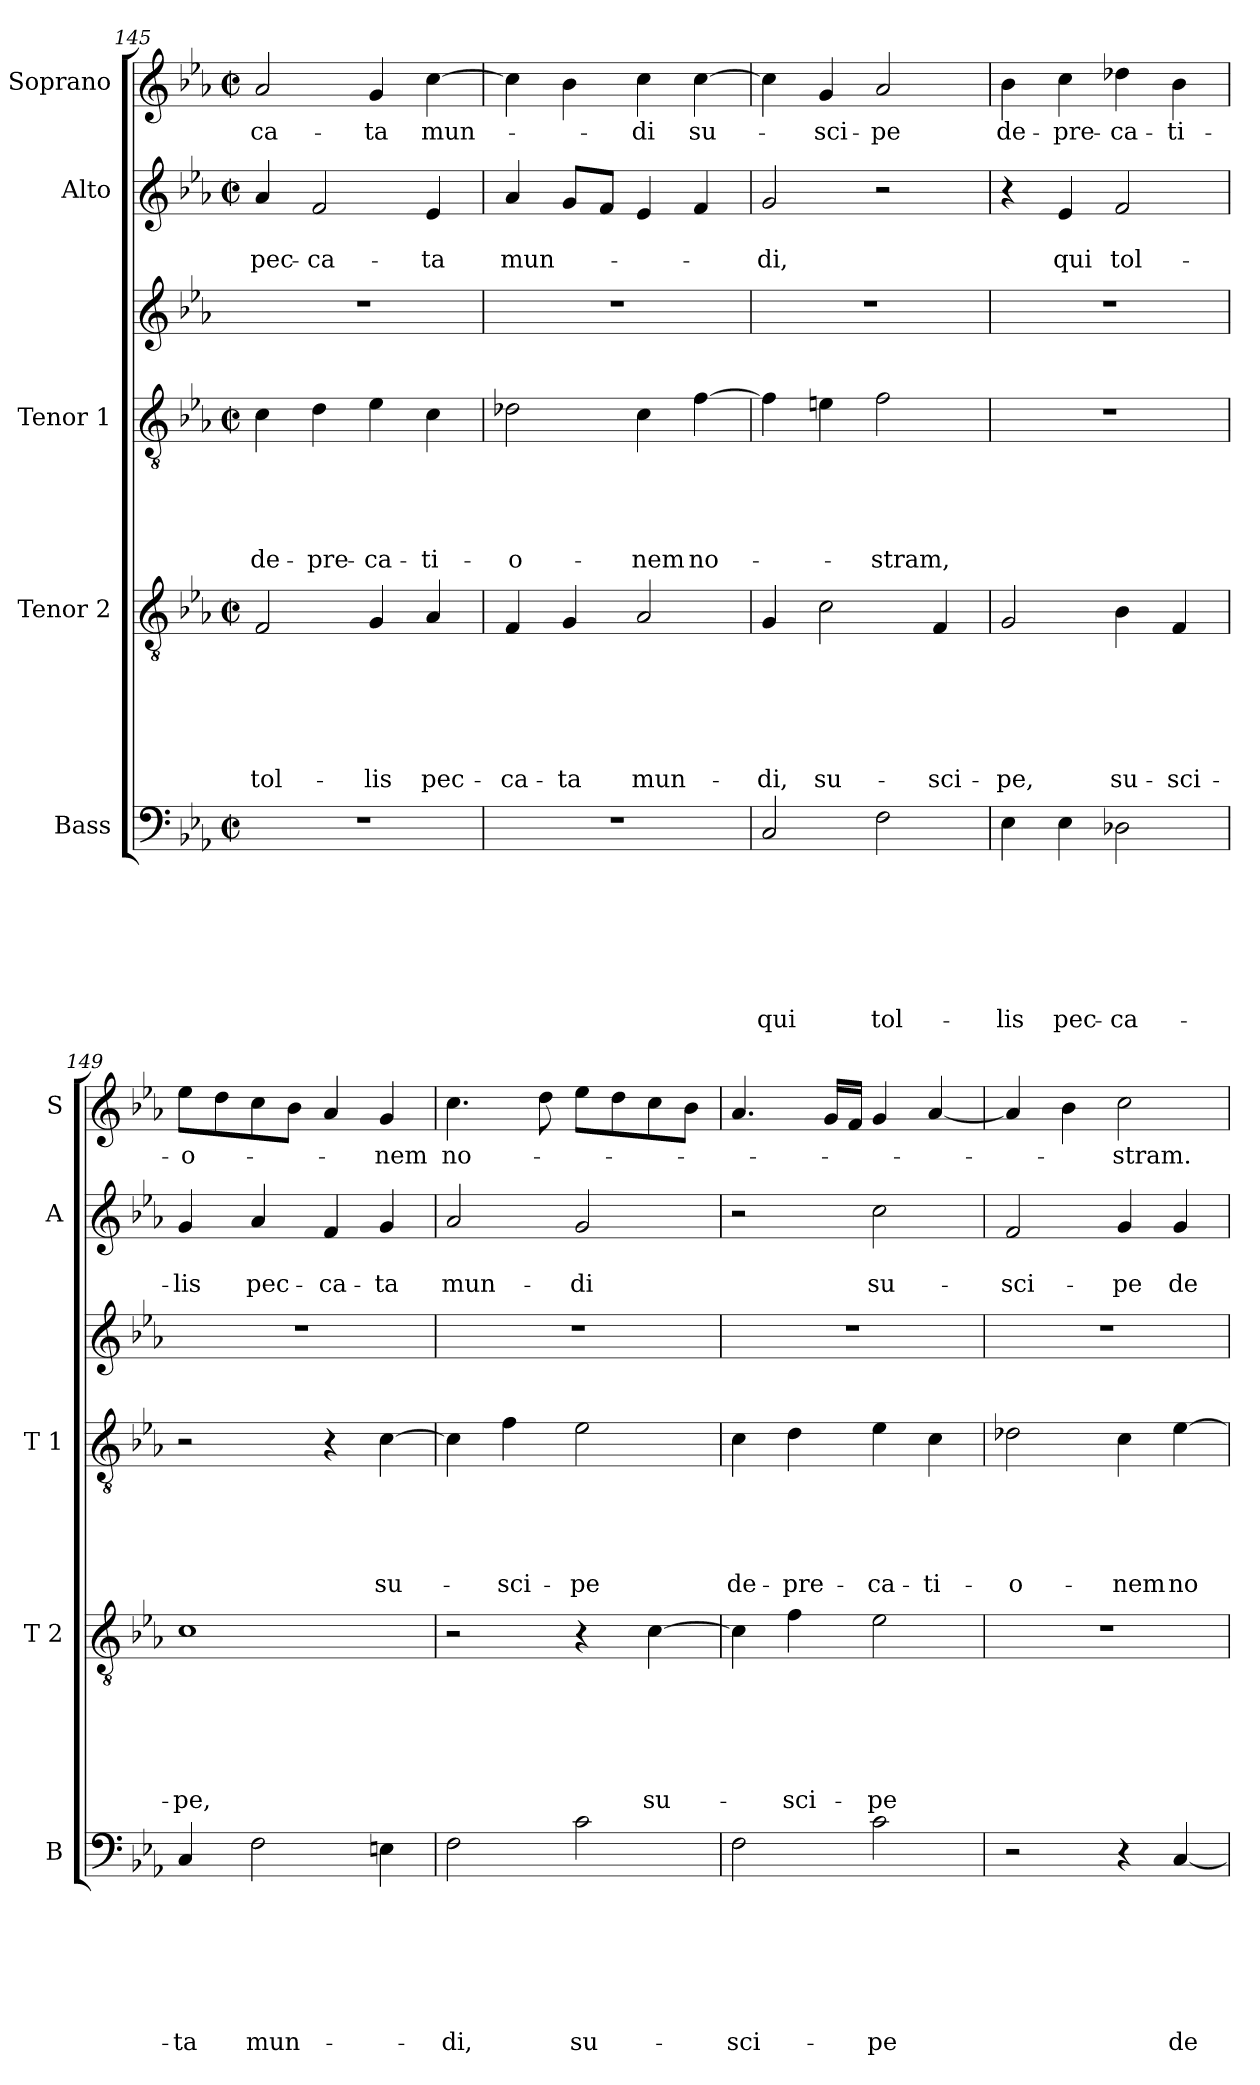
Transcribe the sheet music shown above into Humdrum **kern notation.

**kern	**text	**text	**text	**text	**text	**text	**text	**kern	**text	**text	**text	**text	**text	**text	**kern	**text	**text	**text	**text	**text	**kern	**kern	**text	**text	**kern	**text
*part6	*part6	*part6	*part6	*part6	*part6	*part6	*part6	*part5	*part5	*part5	*part5	*part5	*part5	*part5	*part4	*part4	*part4	*part4	*part4	*part4	*part3	*part2	*part2	*part2	*part1	*part1
*staff6	*staff6	*staff6	*staff6	*staff6	*staff6	*staff6	*staff6	*staff5	*staff5	*staff5	*staff5	*staff5	*staff5	*staff5	*staff4	*staff4	*staff4	*staff4	*staff4	*staff4	*staff3	*staff2	*staff2	*staff2	*staff1	*staff1
*I"Bass	*	*	*	*	*	*	*	*I"Tenor 2	*	*	*	*	*	*	*I"Tenor 1	*	*	*	*	*	*	*I"Alto	*	*	*I"Soprano	*
*I'B	*	*	*	*	*	*	*	*I'T 2	*	*	*	*	*	*	*I'T 1	*	*	*	*	*	*	*I'A	*	*	*I'S	*
!!LO:PB:g=z
*clefF4	*	*	*	*	*	*	*	*clefGv2	*	*	*	*	*	*	*clefGv2	*	*	*	*	*	*clefG2	*clefG2	*	*	*clefG2	*
*k[b-e-a-]	*	*	*	*	*	*	*	*k[b-e-a-]	*	*	*	*	*	*	*k[b-e-a-]	*	*	*	*	*	*k[b-e-a-]	*k[b-e-a-]	*	*	*k[b-e-a-]	*
*E-:	*	*	*	*	*	*	*	*E-:	*	*	*	*	*	*	*E-:	*	*	*	*	*	*E-:	*E-:	*	*	*E-:	*
*M2/2	*	*	*	*	*	*	*	*M2/2	*	*	*	*	*	*	*M2/2	*	*	*	*	*	*	*M2/2	*	*	*M2/2	*
*met(c|)	*	*	*	*	*	*	*	*met(c|)	*	*	*	*	*	*	*met(c|)	*	*	*	*	*	*	*met(c|)	*	*	*met(c|)	*
=145	=145	=145	=145	=145	=145	=145	=145	=145	=145	=145	=145	=145	=145	=145	=145	=145	=145	=145	=145	=145	=145	=145	=145	=145	=145	=145
!	!	!	!	!	!	!	!	!	!	!	!	!	!	!LO:LY:b	!	!	!	!	!	!LO:LY:b	!	!	!	!LO:LY:b	!	!LO:LY:b
1r	.	.	.	.	.	.	.	2F/	.	.	.	.	.	tol-	4c\	.	.	.	.	de-	1r	4a-/	.	pec-	2a-/	-ca-
!	!	!	!	!	!	!	!	!	!	!	!	!	!	!	!	!	!	!	!	!LO:LY:b	!	!	!	!LO:LY:b	!	!
.	.	.	.	.	.	.	.	.	.	.	.	.	.	.	4d\	.	.	.	.	-pre-	.	2f/	.	-ca-	.	.
!	!	!	!	!	!	!	!	!	!	!	!	!	!	!LO:LY:b	!	!	!	!	!	!LO:LY:b	!	!	!	!	!	!LO:LY:b
.	.	.	.	.	.	.	.	4G/	.	.	.	.	.	-lis	4e-\	.	.	.	.	-ca-	.	.	.	.	4g/	-ta
!	!	!	!	!	!	!	!	!	!	!	!	!	!	!LO:LY:b	!	!	!	!	!	!LO:LY:b	!	!	!	!LO:LY:b	!	!LO:LY:b
.	.	.	.	.	.	.	.	4A-/	.	.	.	.	.	pec-	4c\	.	.	.	.	-ti-	.	4e-/	.	-ta	[>4cc\	mun-
=146	=146	=146	=146	=146	=146	=146	=146	=146	=146	=146	=146	=146	=146	=146	=146	=146	=146	=146	=146	=146	=146	=146	=146	=146	=146	=146
!	!	!	!	!	!	!	!	!	!	!	!	!	!	!LO:LY:b	!	!	!	!	!	!LO:LY:b	!	!	!	!LO:LY:b	!	!
1r	.	.	.	.	.	.	.	4F/	.	.	.	.	.	-ca-	2d-X\	.	.	.	.	-o-	1r	4a-/	.	mun-	4cc\]	.
!	!	!	!	!	!	!	!	!	!	!	!	!	!	!LO:LY:b	!	!	!	!	!	!	!	!	!	!	!	!
.	.	.	.	.	.	.	.	4G/	.	.	.	.	.	-ta	.	.	.	.	.	.	.	8g/L	.	.	4b-\	.
.	.	.	.	.	.	.	.	.	.	.	.	.	.	.	.	.	.	.	.	.	.	8f/J	.	.	.	.
!	!	!	!	!	!	!	!	!	!	!	!	!	!	!LO:LY:b	!	!	!	!	!	!LO:LY:b	!	!	!	!	!	!LO:LY:b
.	.	.	.	.	.	.	.	2A-/	.	.	.	.	.	mun-	4c\	.	.	.	.	-nem	.	4e-/	.	.	4cc\	-di
!	!	!	!	!	!	!	!	!	!	!	!	!	!	!	!	!	!	!	!	!LO:LY:b	!	!	!	!	!	!LO:LY:b
.	.	.	.	.	.	.	.	.	.	.	.	.	.	.	[>4f\	.	.	.	.	no-	.	4f/	.	.	[>4cc\	su-
=147	=147	=147	=147	=147	=147	=147	=147	=147	=147	=147	=147	=147	=147	=147	=147	=147	=147	=147	=147	=147	=147	=147	=147	=147	=147	=147
!	!	!	!	!	!	!	!LO:LY:b	!	!	!	!	!	!	!LO:LY:b	!	!	!	!	!	!	!	!	!	!LO:LY:b	!	!
2C/	.	.	.	.	.	.	qui	4G/	.	.	.	.	.	-di,	4f\]	.	.	.	.	.	1r	2g/	.	-di,	4cc\]	.
!	!	!	!	!	!	!	!	!	!	!	!	!	!	!LO:LY:b	!	!	!	!	!	!	!	!	!	!	!	!LO:LY:b
.	.	.	.	.	.	.	.	2c\	.	.	.	.	.	su-	4en\	.	.	.	.	.	.	.	.	.	4g/	-sci-
!	!	!	!	!	!	!	!LO:LY:b	!	!	!	!	!	!	!	!	!	!	!	!	!LO:LY:b	!	!	!	!	!	!LO:LY:b
2F\	.	.	.	.	.	.	tol-	.	.	.	.	.	.	.	2f\	.	.	.	.	-stram,	.	2r	.	.	2a-/	-pe
!	!	!	!	!	!	!	!	!	!	!	!	!	!	!LO:LY:b	!	!	!	!	!	!	!	!	!	!	!	!
.	.	.	.	.	.	.	.	4F/	.	.	.	.	.	-sci-	.	.	.	.	.	.	.	.	.	.	.	.
=148	=148	=148	=148	=148	=148	=148	=148	=148	=148	=148	=148	=148	=148	=148	=148	=148	=148	=148	=148	=148	=148	=148	=148	=148	=148	=148
!	!	!	!	!	!	!	!LO:LY:b	!	!	!	!	!	!	!LO:LY:b	!	!	!	!	!	!	!	!	!	!	!	!LO:LY:b
4E-\	.	.	.	.	.	.	-lis	2G/	.	.	.	.	.	-pe,	1r	.	.	.	.	.	1r	4r	.	.	4b-\	de-
!	!	!	!	!	!	!	!LO:LY:b	!	!	!	!	!	!	!	!	!	!	!	!	!	!	!	!	!LO:LY:b	!	!LO:LY:b
4E-\	.	.	.	.	.	.	pec-	.	.	.	.	.	.	.	.	.	.	.	.	.	.	4e-/	.	qui	4cc\	-pre-
!	!	!	!	!	!	!	!LO:LY:b	!	!	!	!	!	!	!LO:LY:b	!	!	!	!	!	!	!	!	!	!LO:LY:b	!	!LO:LY:b
2D-X\	.	.	.	.	.	.	-ca-	4B-\	.	.	.	.	.	su-	.	.	.	.	.	.	.	2f/	.	tol-	4dd-X\	-ca-
!	!	!	!	!	!	!	!	!	!	!	!	!	!	!LO:LY:b	!	!	!	!	!	!	!	!	!	!	!	!LO:LY:b
.	.	.	.	.	.	.	.	4F/	.	.	.	.	.	-sci-	.	.	.	.	.	.	.	.	.	.	4b-\	-ti-
=149	=149	=149	=149	=149	=149	=149	=149	=149	=149	=149	=149	=149	=149	=149	=149	=149	=149	=149	=149	=149	=149	=149	=149	=149	=149	=149
!	!	!	!	!	!	!	!LO:LY:b	!	!	!	!	!	!	!LO:LY:b	!	!	!	!	!	!	!	!	!	!LO:LY:b	!	!LO:LY:b
4C/	.	.	.	.	.	.	-ta	1c	.	.	.	.	.	-pe,	2r	.	.	.	.	.	1r	4g/	.	-lis	8ee-\L	-o-
.	.	.	.	.	.	.	.	.	.	.	.	.	.	.	.	.	.	.	.	.	.	.	.	.	8dd\	.
!	!	!	!	!	!	!	!LO:LY:b	!	!	!	!	!	!	!	!	!	!	!	!	!	!	!	!	!LO:LY:b	!	!
2F\	.	.	.	.	.	.	mun-	.	.	.	.	.	.	.	.	.	.	.	.	.	.	4a-/	.	pec-	8cc\	.
.	.	.	.	.	.	.	.	.	.	.	.	.	.	.	.	.	.	.	.	.	.	.	.	.	8b-\J	.
!	!	!	!	!	!	!	!	!	!	!	!	!	!	!	!	!	!	!	!	!	!	!	!	!LO:LY:b	!	!
.	.	.	.	.	.	.	.	.	.	.	.	.	.	.	4r	.	.	.	.	.	.	4f/	.	-ca-	4a-/	.
!	!	!	!	!	!	!	!	!	!	!	!	!	!	!	!	!	!	!	!	!LO:LY:b	!	!	!	!LO:LY:b	!	!LO:LY:b
4En\	.	.	.	.	.	.	.	.	.	.	.	.	.	.	[>4c\	.	.	.	.	su-	.	4g/	.	-ta	4g/	-nem
=150	=150	=150	=150	=150	=150	=150	=150	=150	=150	=150	=150	=150	=150	=150	=150	=150	=150	=150	=150	=150	=150	=150	=150	=150	=150	=150
!	!	!	!	!	!	!	!LO:LY:b	!	!	!	!	!	!	!	!	!	!	!	!	!	!	!	!	!LO:LY:b	!	!LO:LY:b
2F\	.	.	.	.	.	.	-di,	2r	.	.	.	.	.	.	4c\]	.	.	.	.	.	1r	2a-/	.	mun-	4.cc\	no-
!	!	!	!	!	!	!	!	!	!	!	!	!	!	!	!	!	!	!	!	!LO:LY:b	!	!	!	!	!	!
.	.	.	.	.	.	.	.	.	.	.	.	.	.	.	4f\	.	.	.	.	-sci-	.	.	.	.	.	.
.	.	.	.	.	.	.	.	.	.	.	.	.	.	.	.	.	.	.	.	.	.	.	.	.	8dd\	.
!	!	!	!	!	!	!	!LO:LY:b	!	!	!	!	!	!	!	!	!	!	!	!	!LO:LY:b	!	!	!	!LO:LY:b	!	!
2c\	.	.	.	.	.	.	su-	4r	.	.	.	.	.	.	2e-\	.	.	.	.	-pe	.	2g/	.	-di	8ee-\L	.
.	.	.	.	.	.	.	.	.	.	.	.	.	.	.	.	.	.	.	.	.	.	.	.	.	8dd\	.
!	!	!	!	!	!	!	!	!	!	!	!	!	!	!LO:LY:b	!	!	!	!	!	!	!	!	!	!	!	!
.	.	.	.	.	.	.	.	[<4c\	.	.	.	.	.	su-	.	.	.	.	.	.	.	.	.	.	8cc\	.
.	.	.	.	.	.	.	.	.	.	.	.	.	.	.	.	.	.	.	.	.	.	.	.	.	8b-\J	.
!!LO:LB:g=z
=151	=151	=151	=151	=151	=151	=151	=151	=151	=151	=151	=151	=151	=151	=151	=151	=151	=151	=151	=151	=151	=151	=151	=151	=151	=151	=151
!	!	!	!	!	!	!	!LO:LY:b	!	!	!	!	!	!	!	!	!	!	!	!	!LO:LY:b	!	!	!	!	!	!
2F\	.	.	.	.	.	.	-sci-	4c\]	.	.	.	.	.	.	4c\	.	.	.	.	de-	1r	2r	.	.	4.a-/	.
!	!	!	!	!	!	!	!	!	!	!	!	!	!	!LO:LY:b	!	!	!	!	!	!LO:LY:b	!	!	!	!	!	!
.	.	.	.	.	.	.	.	4f\	.	.	.	.	.	-sci-	4d\	.	.	.	.	-pre-	.	.	.	.	.	.
.	.	.	.	.	.	.	.	.	.	.	.	.	.	.	.	.	.	.	.	.	.	.	.	.	16g/LL	.
.	.	.	.	.	.	.	.	.	.	.	.	.	.	.	.	.	.	.	.	.	.	.	.	.	16f/JJ	.
!	!	!	!	!	!	!	!LO:LY:b	!	!	!	!	!	!	!LO:LY:b	!	!	!	!	!	!LO:LY:b	!	!	!	!LO:LY:b	!	!
2c\	.	.	.	.	.	.	-pe	2e-\	.	.	.	.	.	-pe	4e-\	.	.	.	.	-ca-	.	2cc\	.	su-	4g/	.
!	!	!	!	!	!	!	!	!	!	!	!	!	!	!	!	!	!	!	!	!LO:LY:b	!	!	!	!	!	!
.	.	.	.	.	.	.	.	.	.	.	.	.	.	.	4c\	.	.	.	.	-ti-	.	.	.	.	[<4a-/	.
=152	=152	=152	=152	=152	=152	=152	=152	=152	=152	=152	=152	=152	=152	=152	=152	=152	=152	=152	=152	=152	=152	=152	=152	=152	=152	=152
!	!	!	!	!	!	!	!	!	!	!	!	!	!	!	!	!	!	!	!	!LO:LY:b	!	!	!	!LO:LY:b	!	!
2r	.	.	.	.	.	.	.	1r	.	.	.	.	.	.	2d-X\	.	.	.	.	-o-	1r	2f/	.	-sci-	4a-/]	.
.	.	.	.	.	.	.	.	.	.	.	.	.	.	.	.	.	.	.	.	.	.	.	.	.	4b-\	.
!	!	!	!	!	!	!	!	!	!	!	!	!	!	!	!	!	!	!	!	!LO:LY:b	!	!	!	!LO:LY:b	!	!LO:LY:b
4r	.	.	.	.	.	.	.	.	.	.	.	.	.	.	4c\	.	.	.	.	-nem	.	4g/	.	-pe	2cc\	-stram.
!	!	!	!	!	!	!	!LO:LY:b	!	!	!	!	!	!	!	!	!	!	!	!	!LO:LY:b	!	!	!	!LO:LY:b	!	!
[<4C/	.	.	.	.	.	.	de-	.	.	.	.	.	.	.	[>4e-\	.	.	.	.	no-	.	4g/	.	de-	.	.
=	=	=	=	=	=	=	=	=	=	=	=	=	=	=	=	=	=	=	=	=	=	=	=	=	=	=
*-	*-	*-	*-	*-	*-	*-	*-	*-	*-	*-	*-	*-	*-	*-	*-	*-	*-	*-	*-	*-	*-	*-	*-	*-	*-	*-
